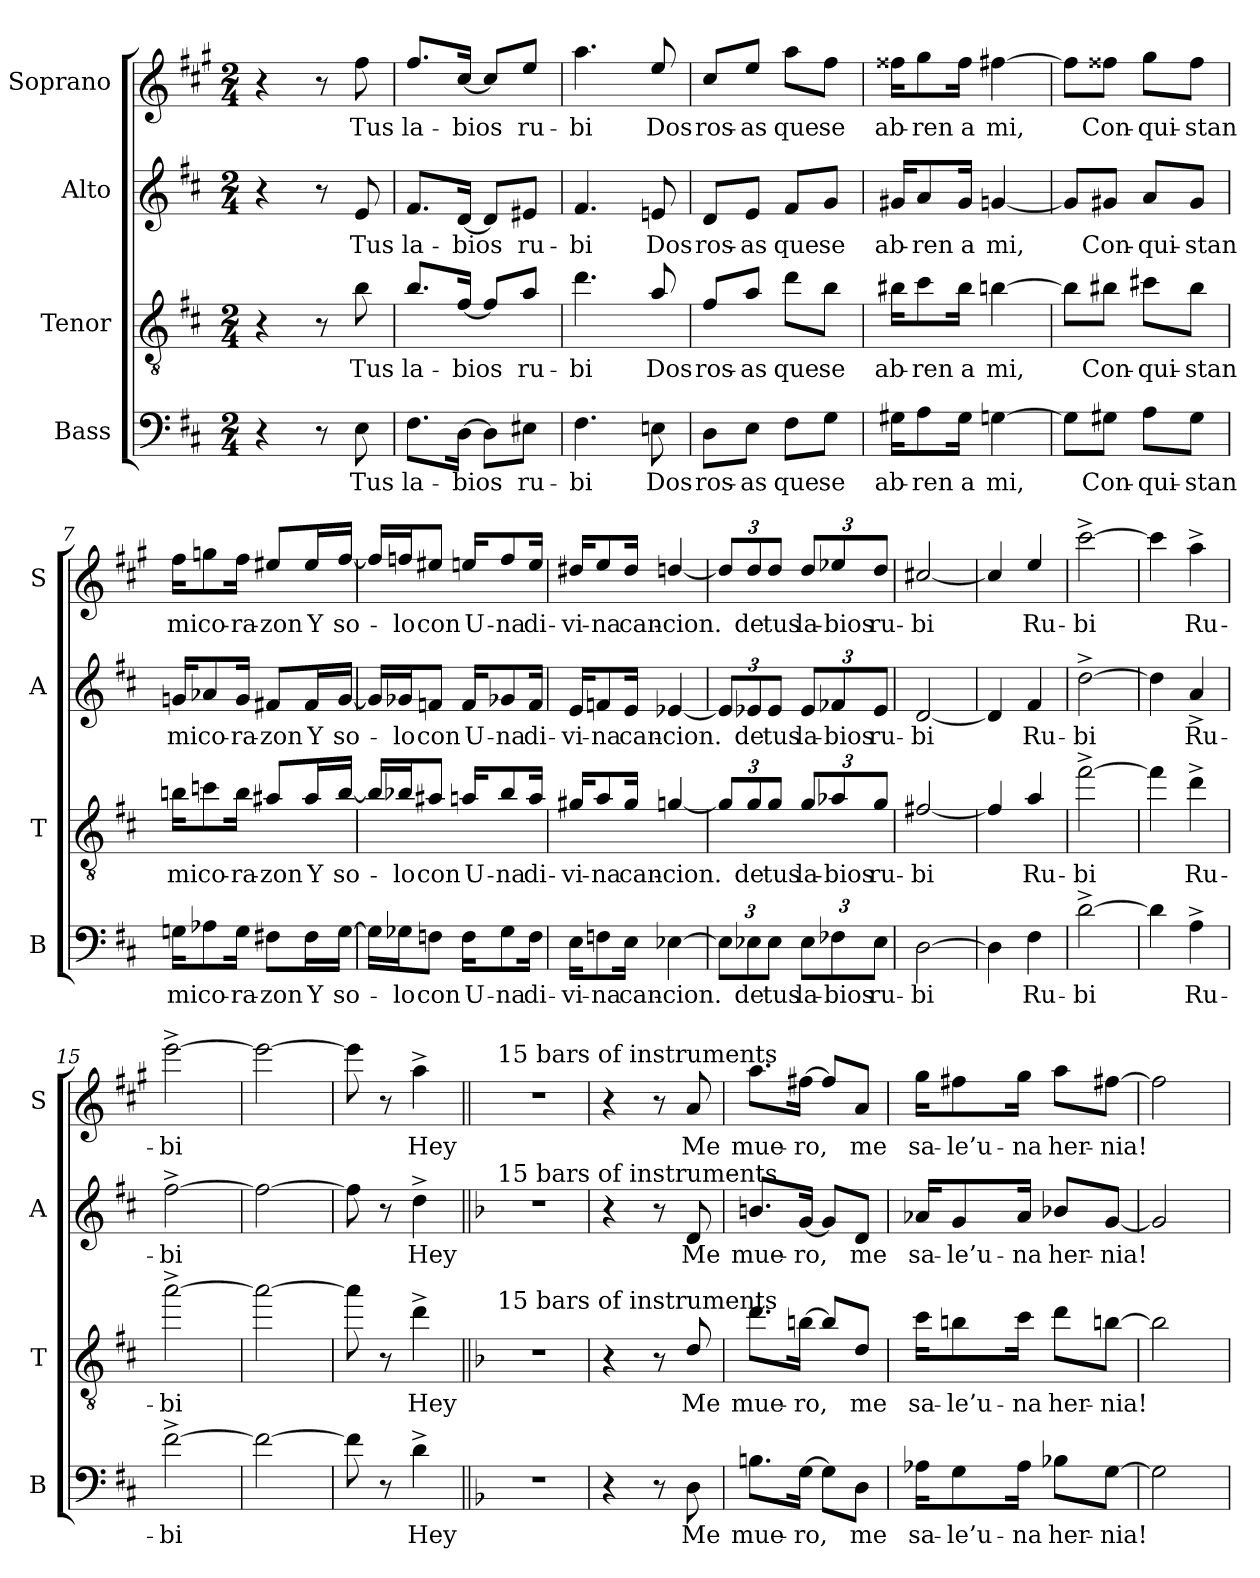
**kern	**text	**kern	**text	**kern	**text	**kern	**text
*part4	*part4	*part3	*part3	*part2	*part2	*part1	*part1
*staff4	*staff4	*staff3	*staff3	*staff2	*staff2	*staff1	*staff1
*I"Bass	*	*I"Tenor	*	*I"Alto	*	*I"Soprano	*
*I'B	*	*I'T	*	*I'A	*	*I'S	*
*clefF4	*	*clefGv2	*	*clefG2	*	*clefG2	*
*	*	*ITrd8c14	*	*	*	*ITrd4c7	*
*k[f#c#]	*	*k[f#c#]	*	*k[f#c#]	*	*k[f#c#]	*
*M2/4	*	*M2/4	*	*M2/4	*	*M2/4	*
=1	=1	=1	=1	=1	=1	=1	=1
4r	.	4r	.	4r	.	4r	.
8r	.	8r	.	8r	.	8r	.
8E\	Tus	8B\	Tus	8e/	Tus	8b\	Tus
=2	=2	=2	=2	=2	=2	=2	=2
8.F#\L	la-	8.B/L	la-	8.f#/L	la-	8.b/L	la-
[16D\Jk	-bios	[16F#/Jk	-bios	[16d/Jk	-bios	[16f#/Jk	-bios
8D\L]	.	8F#/L]	.	8d/L]	.	8f#/L]	.
8E#X\J	ru-	8A/J	ru-	8e#X/J	ru-	8a/J	ru-
=3	=3	=3	=3	=3	=3	=3	=3
4.F#\	-bi	4.d\	-bi	4.f#/	-bi	4.dd\	-bi
8En\	Dos	8A/	Dos	8en/	Dos	8a/	Dos
=4	=4	=4	=4	=4	=4	=4	=4
8D\L	ros-	8F#/L	ros-	8d/L	ros-	8f#/L	ros-
8E\J	-as	8A/J	-as	8e/J	-as	8a/J	-as
8F#\L	que	8d\L	que	8f#/L	que	8dd\L	que
8G\J	se	8B\J	se	8g/J	se	8b\J	se
!!LO:LB:g=z
=5	=5	=5	=5	=5	=5	=5	=5
16G#X\KL	ab-	16B#X\KL	ab-	16g#X/KL	ab-	16b#X\KL	ab-
8A\	-ren	8c#\	-ren	8a/	-ren	8cc#\	-ren
16G#\Jk	a	16B#\Jk	a	16g#/Jk	a	16b#\Jk	a
[4Gn\	mi,	[4Bn\	mi,	[4gn/	mi,	[4bn\	mi,
=6	=6	=6	=6	=6	=6	=6	=6
8G\L]	.	8B\L]	.	8g/L]	.	8b\L]	.
8G#X\J	Con-	8B#X\J	Con-	8g#X/J	Con-	8b#X\J	Con-
8A\L	-qui-	8c#X\L	-qui-	8a/L	-qui-	8cc#\L	-qui-
8G#\J	-stan	8B#\J	-stan	8g#/J	-stan	8b#\J	-stan
=7	=7	=7	=7	=7	=7	=7	=7
16Gn\KL	mi	16Bn\KL	mi	16gn/KL	mi	16b\KL	mi
8A-X\	co-	8cn\	co-	8a-X/	co-	8ccn\	co-
16G\Jk	-ra-	16B\Jk	-ra-	16g/Jk	-ra-	16b\Jk	-ra-
8F#X\L	-zon	8A#X/L	-zon	8f#X/L	-zon	8a#X/L	-zon
16F#\L	Y	16A#/L	Y	16f#/L	Y	16a#/L	Y
[16G\JJ	so-	[16B/JJ	so-	[16g/JJ	so-	[16b/JJ	so-
=8	=8	=8	=8	=8	=8	=8	=8
16G\LL]	.	16B/LL]	.	16g/LL]	.	16b/LL]	.
16G-X\J	-lo	16B-X/J	-lo	16g-X/J	-lo	16b-X/J	-lo
8Fn\J	con	8A#X/J	con	8fn/J	con	8a#X/J	con
16F\KL	U-	16An/KL	U-	16f/KL	U-	16an/KL	U-
8G-\	-na	8B-/	-na	8g-X/	-na	8b-/	-na
16F\Jk	di-	16A/Jk	di-	16f/Jk	di-	16a/Jk	di-
!!LO:PB:g=z
=9	=9	=9	=9	=9	=9	=9	=9
16E\KL	-vi-	16G#X/KL	-vi-	16e/KL	-vi-	16g#X/KL	-vi-
8Fn\	-na	8A/	-na	8fn/	-na	8a/	-na
16E\Jk	can-	16G#/Jk	can-	16e/Jk	can-	16g#/Jk	can-
[4E-X\	-cion.	[4Gn/	-cion.	[4e-X/	-cion.	[4gn/	-cion.
=10	=10	=10	=10	=10	=10	=10	=10
*Xbrackettup	*	*Xbrackettup	*	*Xbrackettup	*	*Xbrackettup	*
12E-\L]	.	12G/L]	.	12e-/L]	.	12g/L]	.
12E-X\	de	12G/	de	12e-X/	de	12g/	de
12E-\J	tus	12G/J	tus	12e-/J	tus	12g/J	tus
12E-\L	la-	12G/L	la-	12e-/L	la-	12g/L	la-
12F-X\	-bios	12A-X/	-bios	12f-X/	-bios	12a-X/	-bios
12E-\J	ru-	12G/J	ru-	12e-/J	ru-	12g/J	ru-
=11	=11	=11	=11	=11	=11	=11	=11
[2D\	-bi	[2F#X/	-bi	[2d/	-bi	[2f#X/	-bi
=12	=12	=12	=12	=12	=12	=12	=12
4D\]	.	4F#/]	.	4d/]	.	4f#/]	.
4F#\	Ru-	4A/	Ru-	4f#/	Ru-	4a/	Ru-
!!LO:LB:g=z
=13	=13	=13	=13	=13	=13	=13	=13
[2d^\	-bi	[2f#^\	-bi	[2dd^\	-bi	[2ff#^\	-bi
=14	=14	=14	=14	=14	=14	=14	=14
4d\]	.	4f#\]	.	4dd\]	.	4ff#\]	.
4A^\	Ru-	4d^\	Ru-	4a^/	Ru-	4dd^\	Ru-
=15	=15	=15	=15	=15	=15	=15	=15
[2f#^\	-bi	[2a^\	-bi	[2ff#^\	-bi	[2aa^\	-bi
=16	=16	=16	=16	=16	=16	=16	=16
2f#\_	.	2a\_	.	2ff#\_	.	2aa\_	.
=17	=17	=17	=17	=17	=17	=17	=17
8f#\]	.	8a\]	.	8ff#\]	.	8aa\]	.
8r	.	8r	.	8r	.	8r	.
4d^\	Hey	4d^\	Hey	4dd^\	Hey	4dd^\	Hey
!!LO:PB:g=z
=18||	=18||	=18||	=18||	=18||	=18||	=18||	=18||
*k[b-]	*	*k[b-]	*	*k[b-]	*	*k[b-]	*
!	!	!	!	!	!	!LO:TX:a:t=15 bars of instruments	!
!	!	!	!	!LO:TX:a:t=15 bars of instruments	!	!	!
!	!	!LO:TX:a:t=15 bars of instruments	!	!	!	!	!
2r	.	2r	.	2r	.	2r	.
!!LO:LB:g=z
=19	=19	=19	=19	=19	=19	=19	=19
4r	.	4r	.	4r	.	4r	.
8r	.	8r	.	8r	.	8r	.
8D\	Me	8D/	Me	8d/	Me	8d/	Me
=20	=20	=20	=20	=20	=20	=20	=20
8.Bn\L	mue-	8.d\L	mue-	8.bn/L	mue-	8.dd\L	mue-
[16G\Jk	-ro,	[16Bn\Jk	-ro,	[16g/Jk	-ro,	[16bn\Jk	-ro,
8G\L]	.	8B/L]	.	8g/L]	.	8b/L]	.
8D\J	me	8D/J	me	8d/J	me	8d/J	me
=21	=21	=21	=21	=21	=21	=21	=21
16A-X\KL	sa-	16c\KL	sa-	16a-X/KL	sa-	16cc\KL	sa-
8G\	-le’u-	8Bn\	-le’u-	8g/	-le’u-	8bn\	-le’u-
16A-\Jk	-na	16c\Jk	-na	16a-/Jk	-na	16cc\Jk	-na
8B-X\L	her-	8d\L	her-	8b-X/L	her-	8dd\L	her-
[8G\J	-nia!	[8Bn\J	-nia!	[8g/J	-nia!	[8bn\J	-nia!
=22	=22	=22	=22	=22	=22	=22	=22
2G\]	.	2B\]	.	2g/]	.	2b\]	.
=	=	=	=	=	=	=	=
*-	*-	*-	*-	*-	*-	*-	*-
